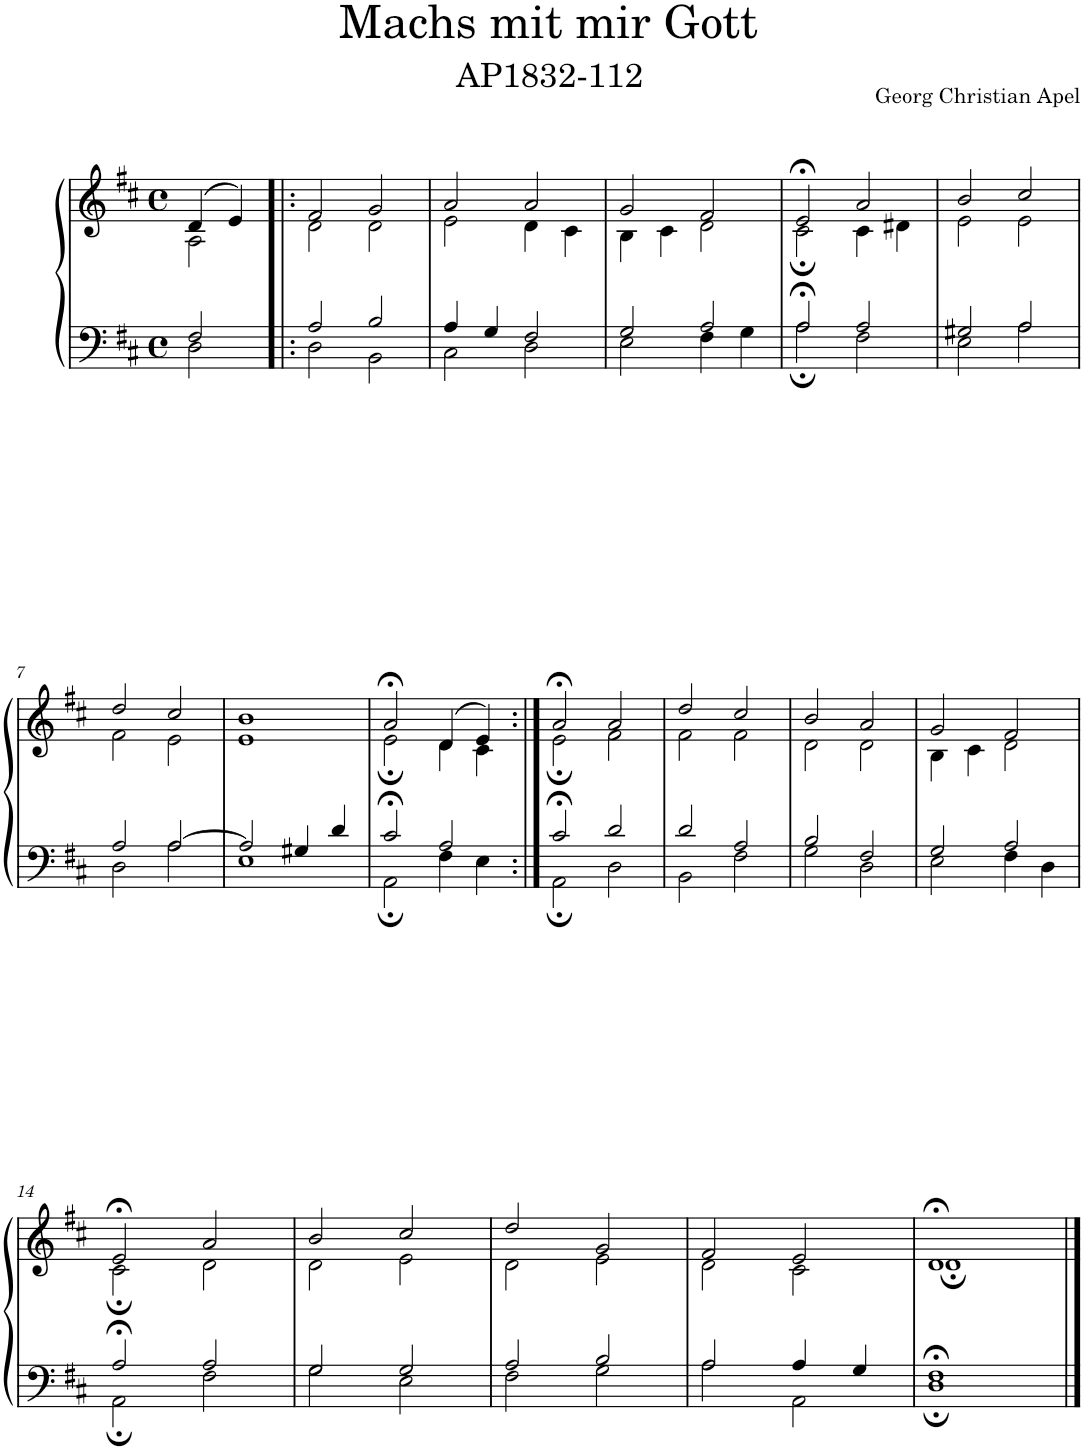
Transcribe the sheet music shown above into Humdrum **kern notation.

**kern	**kern
*part1	*part1
*staff2	*staff1
*I"Piano	*
*I'Pno.	*
*clefF4	*clefG2
*k[f#c#]	*k[f#c#]
*M4/4	*M4/4
*met(c)	*met(c)
=1	=1
*^	*^
2F#/	2D\	(4d/	2A\
.	.	4e/)	.
=2!|:	=2!|:	=2!|:	=2!|:
2A/	2D\	2f#/	2d\
2B/	2BB\	2g/	2d\
=3	=3	=3	=3
4A/	2C#\	2a/	2e\
4G/	.	.	.
2F#/	2D\	2a/	4d\
.	.	.	4c#\
=4	=4	=4	=4
2G/	2E\	2g/	4B\
.	.	.	4c#\
2A/	4F#\	2f#/	2d\
.	4G\	.	.
=5	=5	=5	=5
2A;</	2A;\	2e;</	2c#;\
2A/	2F#\	2a/	4c#\
.	.	.	4d#X\
=6	=6	=6	=6
2G#X/	2E\	2b/	2e\
2A/	2A\	2cc#/	2e\
!!LO:LB:g=z	!!
=7	=7	=7	=7
2A/	2D\	2dd/	2f#\
[2A/	2A\	2cc#/	2e\
=8	=8	=8	=8
2A/]	1E	1b	1e
4G#X/	.	.	.
4d/	.	.	.
=9	=9	=9	=9
2c#;</	2AA;\	2a;</	2e;\
2A/	4F#\	(4d/	4d\
.	4E\	4e/)	4c#\
=10:|!	=10:|!	=10:|!	=10:|!
2c#;</	2AA;\	2a;</	2e;\
2d/	2D\	2a/	2f#\
=11	=11	=11	=11
2d/	2BB\	2dd/	2f#\
2A/	2F#\	2cc#/	2f#\
=12	=12	=12	=12
2B/	2G\	2b/	2d\
2F#/	2D\	2a/	2d\
=13	=13	=13	=13
2G/	2E\	2g/	4B\
.	.	.	4c#\
2A/	4F#\	2f#/	2d\
.	4D\	.	.
!!LO:LB:g=z	!!
=14	=14	=14	=14
2A;</	2AA;\	2e;</	2c#;\
2A/	2F#\	2a/	2d\
=15	=15	=15	=15
2G/	2G\	2b/	2d\
2G/	2E\	2cc#/	2e\
=16	=16	=16	=16
2A/	2F#\	2dd/	2d\
2B/	2G\	2g/	2e\
=17	=17	=17	=17
2A/	2A\	2f#/	2d\
4A/	2AA\	2e/	2c#\
4G/	.	.	.
=18	=18	=18	=18
1F#;<	1D;	1d;<	1d;
*v	*v	*	*
*	*v	*v
==	==
*-	*-
